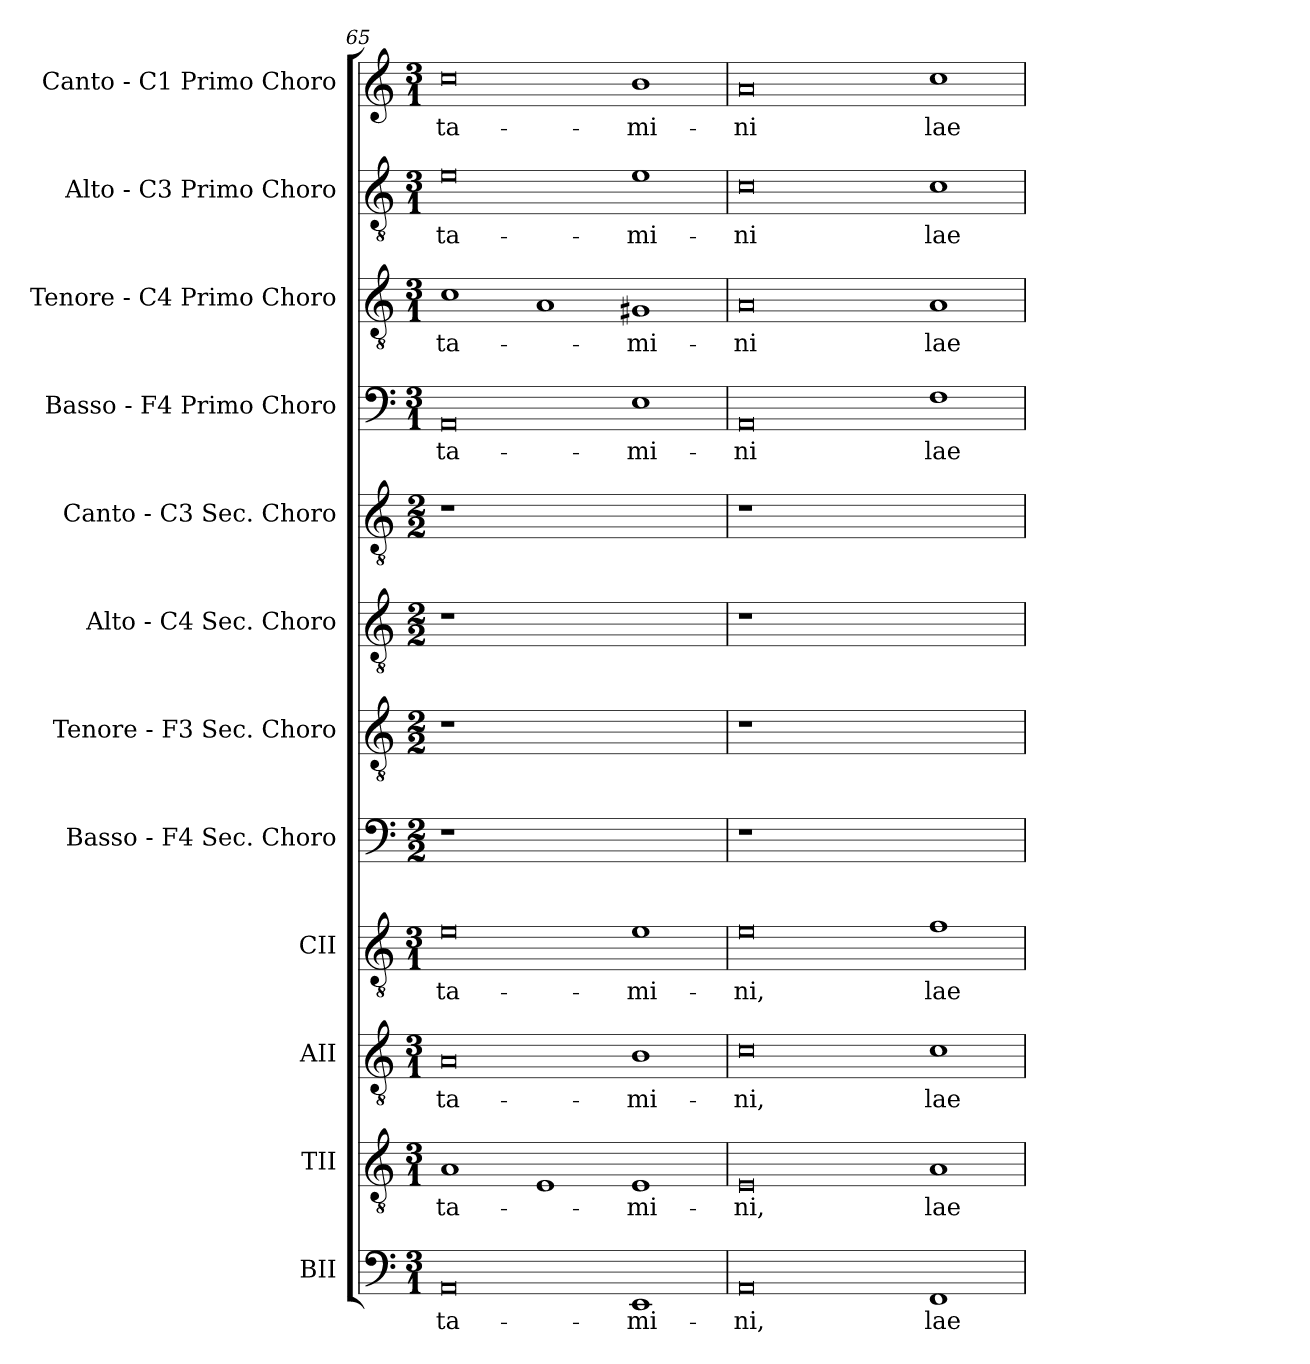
**kern	**text	**kern	**text	**kern	**text	**kern	**text	**kern	**kern	**kern	**kern	**kern	**text	**kern	**text	**kern	**text	**kern	**text
*part12	*part12	*part11	*part11	*part10	*part10	*part9	*part9	*part8	*part7	*part6	*part5	*part4	*part4	*part3	*part3	*part2	*part2	*part1	*part1
*staff12	*staff12	*staff11	*staff11	*staff10	*staff10	*staff9	*staff9	*staff8	*staff7	*staff6	*staff5	*staff4	*staff4	*staff3	*staff3	*staff2	*staff2	*staff1	*staff1
*I"BII	*	*I"TII	*	*I"AII	*	*I"CII	*	*I"Basso - F4  Sec. Choro	*I"Tenore - F3  Sec. Choro	*I"Alto - C4  Sec. Choro	*I"Canto - C3  Sec. Choro	*I"Basso - F4  Primo Choro	*	*I"Tenore - C4  Primo Choro	*	*I"Alto - C3  Primo Choro	*	*I"Canto - C1  Primo Choro	*
*I'BII	*	*I'TII	*	*I'AII	*	*I'CII	*	*I'Ch	*I'Ch	*I'Ch	*I'Ch	*I'BI	*	*I'TI	*	*I'AI	*	*I'CI	*
*clefF4	*	*clefGv2	*	*clefGv2	*	*clefGv2	*	*clefF4	*clefGv2	*clefGv2	*clefGv2	*clefF4	*	*clefGv2	*	*clefGv2	*	*clefG2	*
*M3/1	*	*M3/1	*	*M3/1	*	*M3/1	*	*M2/2	*M2/2	*M2/2	*M2/2	*M3/1	*	*M3/1	*	*M3/1	*	*M3/1	*
=65	=65	=65	=65	=65	=65	=65	=65	=65	=65	=65	=65	=65	=65	=65	=65	=65	=65	=65	=65
!	!LO:LY:b:cj	!	!LO:LY:b:cj	!	!LO:LY:b:cj	!	!LO:LY:b:cj	!	!	!	!	!	!LO:LY:b:cj	!	!LO:LY:b:cj	!	!LO:LY:b:cj	!	!LO:LY:b:cj
0AA	-ta-	1A	-ta-	0A	-ta-	0e	-ta-	1r	1r	1r	1r	0AA	-ta-	1c	-ta-	0e	-ta-	0cc	-ta-
.	.	1E	.	.	.	.	.	0ryy	0ryy	0ryy	0ryy	.	.	1A	.	.	.	.	.
!	!LO:LY:b:cj	!	!LO:LY:b:cj	!	!LO:LY:b:cj	!	!LO:LY:b:cj	!	!	!	!	!	!LO:LY:b:cj	!	!LO:LY:b:cj	!	!LO:LY:b:cj	!	!LO:LY:b:cj
1EE	-mi-	1E	-mi-	1B	-mi-	1e	-mi-	.	.	.	.	1E	-mi-	1G#X	-mi-	1e	-mi-	1b	-mi-
=66	=66	=66	=66	=66	=66	=66	=66	=66	=66	=66	=66	=66	=66	=66	=66	=66	=66	=66	=66
!	!LO:LY:b:cj	!	!LO:LY:b:cj	!	!LO:LY:b:cj	!	!LO:LY:b:cj	!	!	!	!	!	!LO:LY:b:cj	!	!LO:LY:b:cj	!	!LO:LY:b:cj	!	!LO:LY:b:cj
0AA	-ni,	0E	-ni,	0c	-ni,	0e	-ni,	1r	1r	1r	1r	0AA	-ni	0A	-ni	0c	-ni	0a	-ni
.	.	.	.	.	.	.	.	0ryy	0ryy	0ryy	0ryy	.	.	.	.	.	.	.	.
!	!LO:LY:b:cj	!	!LO:LY:b:cj	!	!LO:LY:b:cj	!	!LO:LY:b:cj	!	!	!	!	!	!LO:LY:b:cj	!	!LO:LY:b:cj	!	!LO:LY:b:cj	!	!LO:LY:b:cj
1FF	lae-	1A	lae-	1c	lae-	1f	lae-	.	.	.	.	1F	lae-	1A	lae-	1c	lae-	1cc	lae-
=	=	=	=	=	=	=	=	=	=	=	=	=	=	=	=	=	=	=	=
*-	*-	*-	*-	*-	*-	*-	*-	*-	*-	*-	*-	*-	*-	*-	*-	*-	*-	*-	*-
